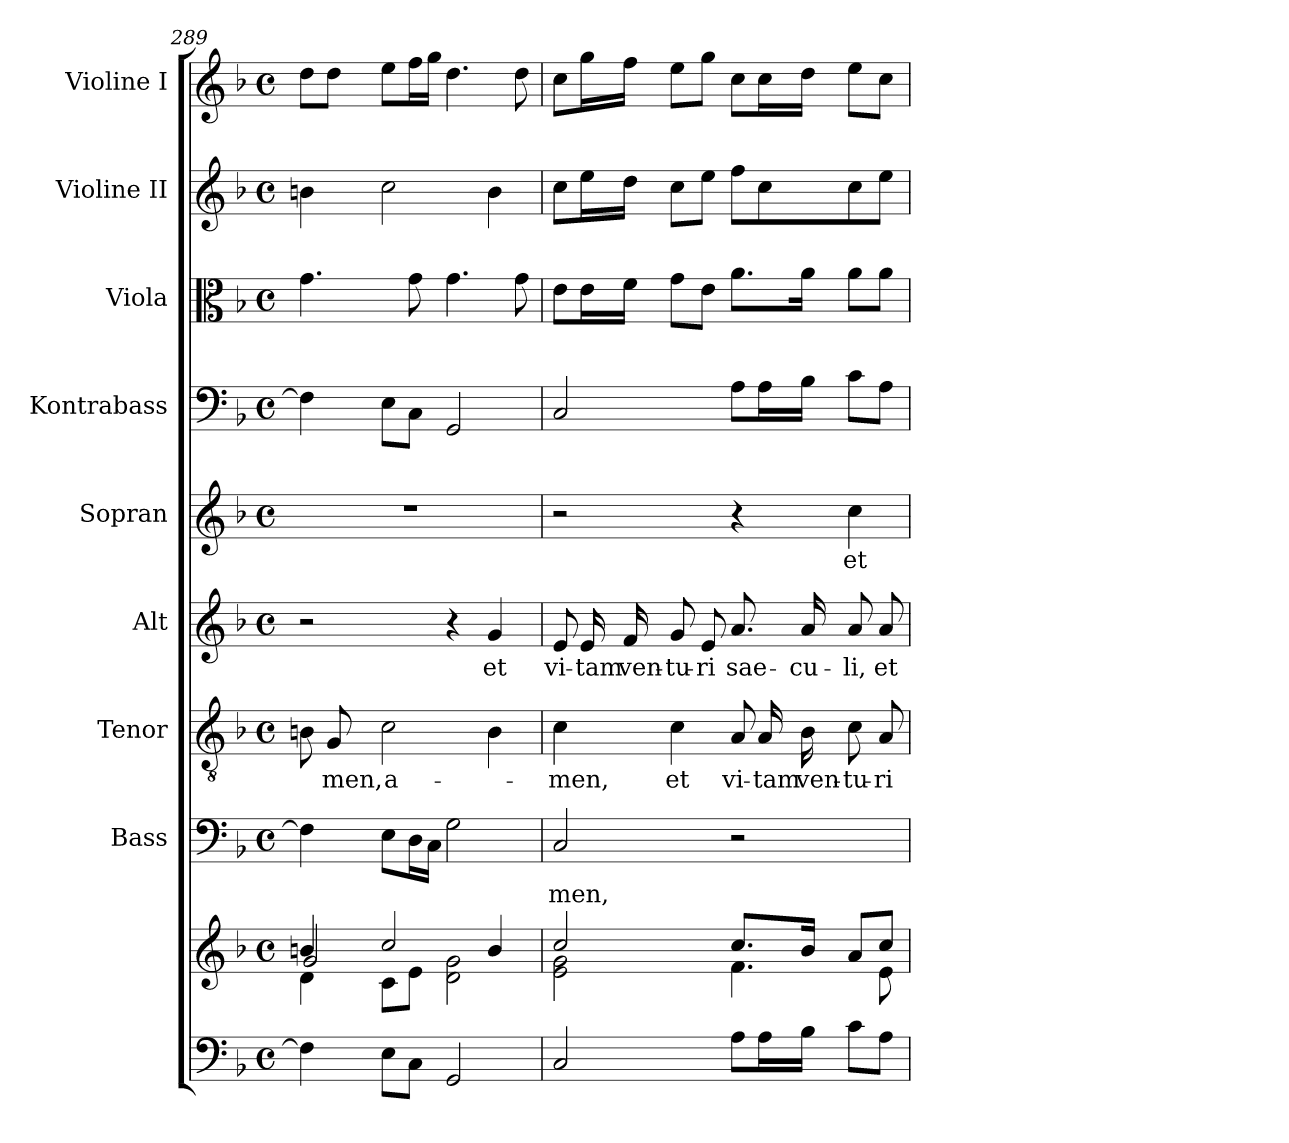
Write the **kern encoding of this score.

**kern	**kern	**kern	**text	**kern	**text	**kern	**text	**kern	**text	**kern	**kern	**kern	**kern
*part9	*part9	*part8	*part8	*part7	*part7	*part6	*part6	*part5	*part5	*part4	*part3	*part2	*part1
*staff10	*staff9	*staff8	*staff8	*staff7	*staff7	*staff6	*staff6	*staff5	*staff5	*staff4	*staff3	*staff2	*staff1
*	*	*I"Bass	*	*I"Tenor	*	*I"Alt	*	*I"Sopran	*	*I"Kontrabass	*I"Viola	*I"Violine II	*I"Violine I
*	*	*I'B.	*	*I'T.	*	*I'A.	*	*I'S.	*	*I'Kb.	*I'Vla.	*I'Vl. II	*I'Vl. I
*clefF4	*clefG2	*clefF4	*	*clefGv2	*	*clefG2	*	*clefG2	*	*clefF4	*clefC3	*clefG2	*clefG2
*	*	*	*	*	*	*	*	*	*	*ITrd7c12	*	*	*
*k[b-]	*k[b-]	*k[b-]	*	*k[b-]	*	*k[b-]	*	*k[b-]	*	*k[b-]	*k[b-]	*k[b-]	*k[b-]
*F:	*F:	*F:	*	*F:	*	*F:	*	*F:	*	*F:	*F:	*F:	*F:
*M4/4	*M4/4	*M4/4	*	*M4/4	*	*M4/4	*	*M4/4	*	*M4/4	*M4/4	*M4/4	*M4/4
*met(c)	*met(c)	*met(c)	*	*met(c)	*	*met(c)	*	*met(c)	*	*met(c)	*met(c)	*met(c)	*met(c)
=289	=289	=289	=289	=289	=289	=289	=289	=289	=289	=289	=289	=289	=289
*	*^	*	*	*	*	*	*	*	*	*	*	*	*
*	*	*^	*	*	*	*	*	*	*	*	*	*	*	*
4F\]	4bn/	4d\	2g/	4F\]	.	8Bn\	.	2r	.	1r	.	4FF\]	4.g\	4bn\	8dd\L
!	!	!	!	!	!	!	!LO:LY:b	!	!	!	!	!	!	!	!
.	.	.	.	.	.	8G/	-men,	.	.	.	.	.	.	.	8dd\J
!	!	!	!	!	!	!	!LO:LY:b	!	!	!	!	!	!	!	!
8E\L	2cc/	8c\L	.	8E\L	.	2c\	a-	.	.	.	.	8EE\L	.	2cc\	8ee\L
8C\J	.	8e\J	.	16D\L	.	.	.	.	.	.	.	8CC\J	8g\	.	16ff\L
.	.	.	.	16C\JJ	.	.	.	.	.	.	.	.	.	.	16gg\JJ
2GG/	.	2d\ 2g\	2ryy	2G\	.	.	.	4r	.	.	.	2GGG/	4.g\	.	4.dd\
!	!	!	!	!	!	!	!	!	!LO:LY:b	!	!	!	!	!	!
.	4b/	.	.	.	.	4B\	.	4g/	et	.	.	.	.	4b\	.
.	.	.	.	.	.	.	.	.	.	.	.	.	8g\	.	8dd\
*	*	*v	*v	*	*	*	*	*	*	*	*	*	*	*	*
!!LO:PB:g=z
=290	=290	=290	=290	=290	=290	=290	=290	=290	=290	=290	=290	=290	=290	=290
!	!	!	!	!LO:LY:b	!	!LO:LY:b	!	!LO:LY:b	!	!	!	!	!	!
2C/	2cc/	2e\ 2g\	2C/	-men,	4c\	-men,	8e/	vi-	2r	.	2CC/	8e\L	8cc\L	8cc\L
!	!	!	!	!	!	!	!	!LO:LY:b	!	!	!	!	!	!
.	.	.	.	.	.	.	16e/	-tam	.	.	.	16e\L	16ee\L	16gg\L
!	!	!	!	!	!	!	!	!LO:LY:b	!	!	!	!	!	!
.	.	.	.	.	.	.	16f/	ven-	.	.	.	16f\JJ	16dd\JJ	16ff\JJ
!	!	!	!	!	!	!LO:LY:b	!	!LO:LY:b	!	!	!	!	!	!
.	.	.	.	.	4c\	et	8g/	-tu-	.	.	.	8g\L	8cc\L	8ee\L
!	!	!	!	!	!	!	!	!LO:LY:b	!	!	!	!	!	!
.	.	.	.	.	.	.	8e/	-ri	.	.	.	8e\J	8ee\J	8gg\J
!	!	!	!	!	!	!LO:LY:b	!	!LO:LY:b	!	!	!	!	!	!
8A\L	8.cc/L	4.f\	2r	.	8A/	vi-	8.a/	sae-	4r	.	8AA\L	8.a\L	8ff\L	8cc\L
!	!	!	!	!	!	!LO:LY:b	!	!	!	!	!	!	!	!
16A\L	.	.	.	.	16A/	-tam	.	.	.	.	16AA\L	.	8cc\	16cc\L
!	!	!	!	!	!	!LO:LY:b	!	!LO:LY:b	!	!	!	!	!	!
16B-\JJ	16b-/Jk	.	.	.	16B-\	ven-	16a/	-cu-	.	.	16BB-\JJ	16a\Jk	.	16dd\JJ
!	!	!	!	!	!	!LO:LY:b	!	!LO:LY:b	!	!LO:LY:b	!	!	!	!
8c\L	8a/L	.	.	.	8c\	-tu-	8a/	-li,	4cc\	et	8C\L	8a\L	8cc\	8ee\L
!	!	!	!	!	!	!LO:LY:b	!	!LO:LY:b	!	!	!	!	!	!
8A\J	8cc/J	8e\	.	.	8A/	-ri	8a/	et	.	.	8AA\J	8a\J	8ee\J	8cc\J
*	*v	*v	*	*	*	*	*	*	*	*	*	*	*	*
=	=	=	=	=	=	=	=	=	=	=	=	=	=
*-	*-	*-	*-	*-	*-	*-	*-	*-	*-	*-	*-	*-	*-
